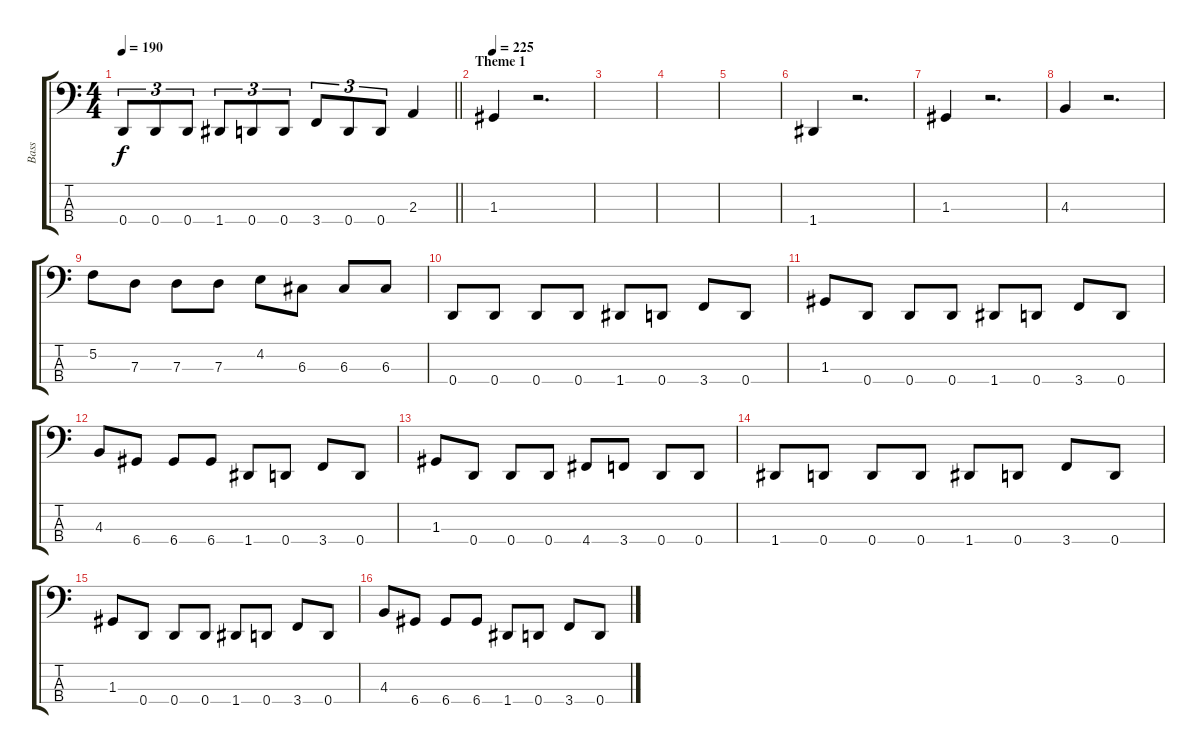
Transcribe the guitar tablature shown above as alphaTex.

\track ("Bass" "Bass") {instrument electricbassfinger}
\staff {score tabs}
\tuning (F2 C2 G1 D1) {hide}
\ts (4 4)
\tempo 190
\clef f4
\barLineRight lightlight
\ks c
0.4.8{tu (3 2) dy f} 0.4.8{tu (3 2)} 0.4.8{tu (3 2)} 1.4.8{tu (3 2)} 0.4.8{tu (3 2)} 0.4.8{tu (3 2)} 3.4.8{tu (3 2)} 0.4.8{tu (3 2)} 0.4.8{tu (3 2)} 2.3.4 |
\section ("" "Theme 1")
\tempo 225
1.3.4 r.2{d} |
|
|
|
1.4.4 r.2{d} |
1.3.4 r.2{d} |
4.3.4 r.2{d} |
5.2.8 7.3.8 7.3.8 7.3.8 4.2.8 6.3.8 6.3.8 6.3.8 |
0.4.8 0.4.8 0.4.8 0.4.8 1.4.8 0.4.8 3.4.8 0.4.8 |
1.3.8 0.4.8 0.4.8 0.4.8 1.4.8 0.4.8 3.4.8 0.4.8 |
4.3.8 6.4.8 6.4.8 6.4.8 1.4.8 0.4.8 3.4.8 0.4.8 |
1.3.8 0.4.8 0.4.8 0.4.8 4.4.8 3.4.8 0.4.8 0.4.8 |
1.4.8 0.4.8 0.4.8 0.4.8 1.4.8 0.4.8 3.4.8 0.4.8 |
1.3.8 0.4.8 0.4.8 0.4.8 1.4.8 0.4.8 3.4.8 0.4.8 |
4.3.8 6.4.8 6.4.8 6.4.8 1.4.8 0.4.8 3.4.8 0.4.8
